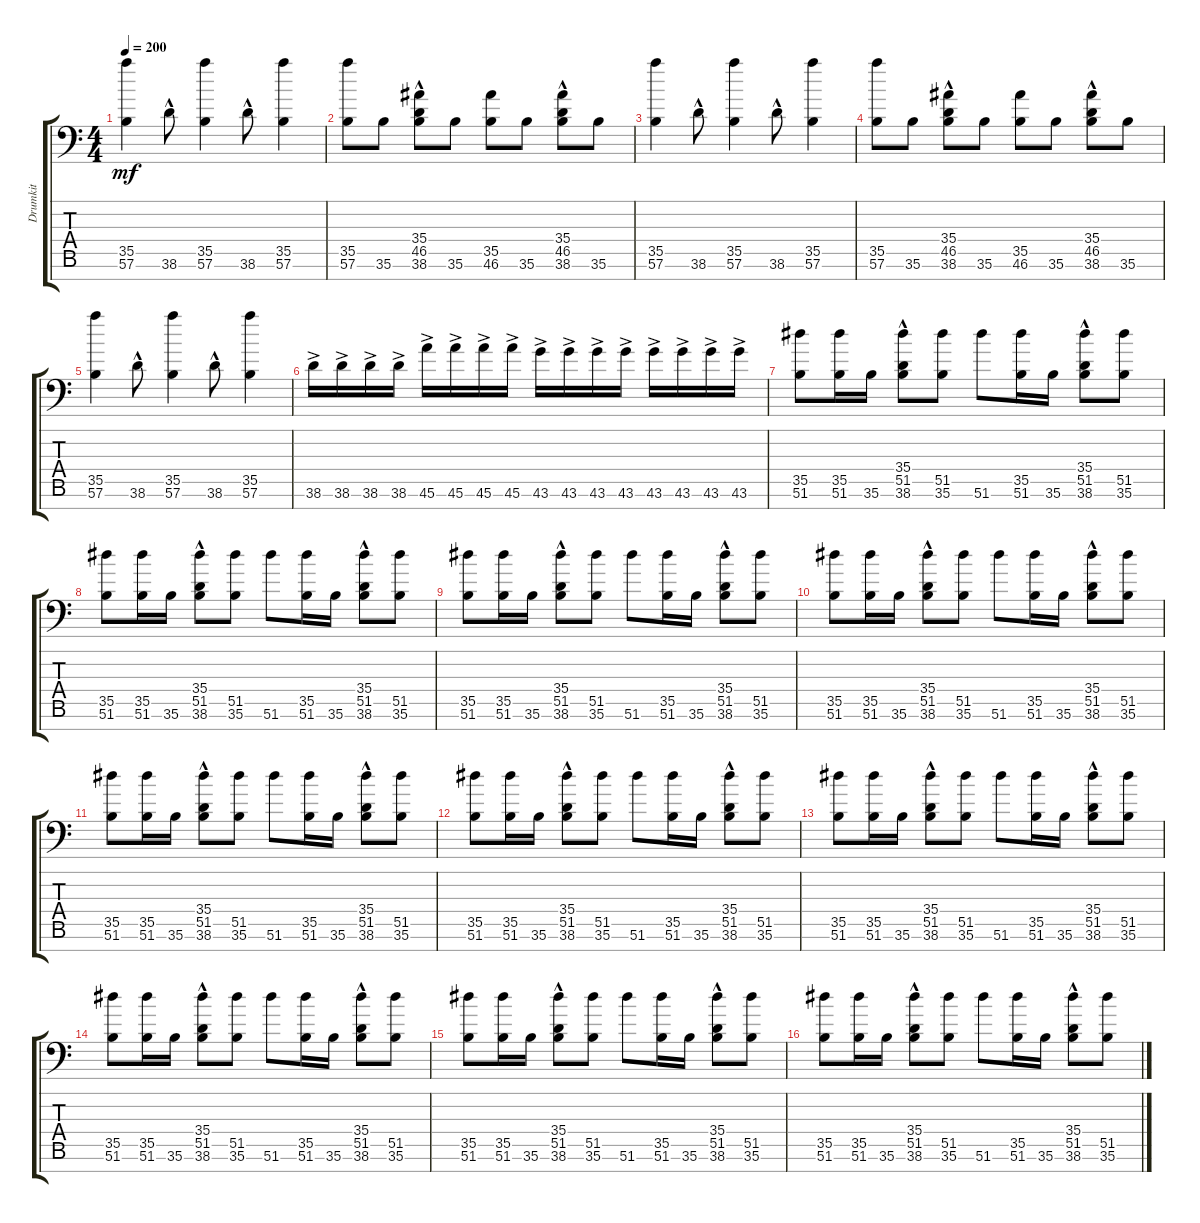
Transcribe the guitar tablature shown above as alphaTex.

\track ("Drumkit" "Drumkit") {instrument acousticgrandpiano}
\staff {score tabs}
\tuning (C-1 C-1 C-1 C-1 C-1 C-1 C-1) {hide}
\ts (4 4)
\tempo 200
\clef f4
\ks c
(35.5 57.6).4{dy mf} 38.6{hac}.8 (35.5 57.6).4 38.6{hac}.8 (35.5 57.6).4 |
(35.5 57.6).8 35.6.8 (35.4 46.5 38.6{hac}).8 35.6.8 (35.5 46.6).8 35.6.8 (35.4 46.5 38.6{hac}).8 35.6.8 |
(35.5 57.6).4 38.6{hac}.8 (35.5 57.6).4 38.6{hac}.8 (35.5 57.6).4 |
(35.5 57.6).8 35.6.8 (35.4 46.5 38.6{hac}).8 35.6.8 (35.5 46.6).8 35.6.8 (35.4 46.5 38.6{hac}).8 35.6.8 |
(35.5 57.6).4 38.6{hac}.8 (35.5 57.6).4 38.6{hac}.8 (35.5 57.6).4 |
38.6{ac}.16 38.6{ac}.16 38.6{ac}.16 38.6{ac}.16 45.6{ac}.16 45.6{ac}.16 45.6{ac}.16 45.6{ac}.16 43.6{ac}.16 43.6{ac}.16 43.6{ac}.16 43.6{ac}.16 43.6{ac}.16 43.6{ac}.16 43.6{ac}.16 43.6{ac}.16 |
(35.5 51.6).8 (35.5 51.6).16 35.6.16 (35.4 51.5 38.6{hac}).8 (51.5 35.6).8 51.6.8 (35.5 51.6).16 35.6.16 (35.4 51.5 38.6{hac}).8 (51.5 35.6).8 |
(35.5 51.6).8 (35.5 51.6).16 35.6.16 (35.4 51.5 38.6{hac}).8 (51.5 35.6).8 51.6.8 (35.5 51.6).16 35.6.16 (35.4 51.5 38.6{hac}).8 (51.5 35.6).8 |
(35.5 51.6).8 (35.5 51.6).16 35.6.16 (35.4 51.5 38.6{hac}).8 (51.5 35.6).8 51.6.8 (35.5 51.6).16 35.6.16 (35.4 51.5 38.6{hac}).8 (51.5 35.6).8 |
(35.5 51.6).8 (35.5 51.6).16 35.6.16 (35.4 51.5 38.6{hac}).8 (51.5 35.6).8 51.6.8 (35.5 51.6).16 35.6.16 (35.4 51.5 38.6{hac}).8 (51.5 35.6).8 |
(35.5 51.6).8 (35.5 51.6).16 35.6.16 (35.4 51.5 38.6{hac}).8 (51.5 35.6).8 51.6.8 (35.5 51.6).16 35.6.16 (35.4 51.5 38.6{hac}).8 (51.5 35.6).8 |
(35.5 51.6).8 (35.5 51.6).16 35.6.16 (35.4 51.5 38.6{hac}).8 (51.5 35.6).8 51.6.8 (35.5 51.6).16 35.6.16 (35.4 51.5 38.6{hac}).8 (51.5 35.6).8 |
(35.5 51.6).8 (35.5 51.6).16 35.6.16 (35.4 51.5 38.6{hac}).8 (51.5 35.6).8 51.6.8 (35.5 51.6).16 35.6.16 (35.4 51.5 38.6{hac}).8 (51.5 35.6).8 |
(35.5 51.6).8 (35.5 51.6).16 35.6.16 (35.4 51.5 38.6{hac}).8 (51.5 35.6).8 51.6.8 (35.5 51.6).16 35.6.16 (35.4 51.5 38.6{hac}).8 (51.5 35.6).8 |
(35.5 51.6).8 (35.5 51.6).16 35.6.16 (35.4 51.5 38.6{hac}).8 (51.5 35.6).8 51.6.8 (35.5 51.6).16 35.6.16 (35.4 51.5 38.6{hac}).8 (51.5 35.6).8 |
(35.5 51.6).8 (35.5 51.6).16 35.6.16 (35.4 51.5 38.6{hac}).8 (51.5 35.6).8 51.6.8 (35.5 51.6).16 35.6.16 (35.4 51.5 38.6{hac}).8 (51.5 35.6).8
